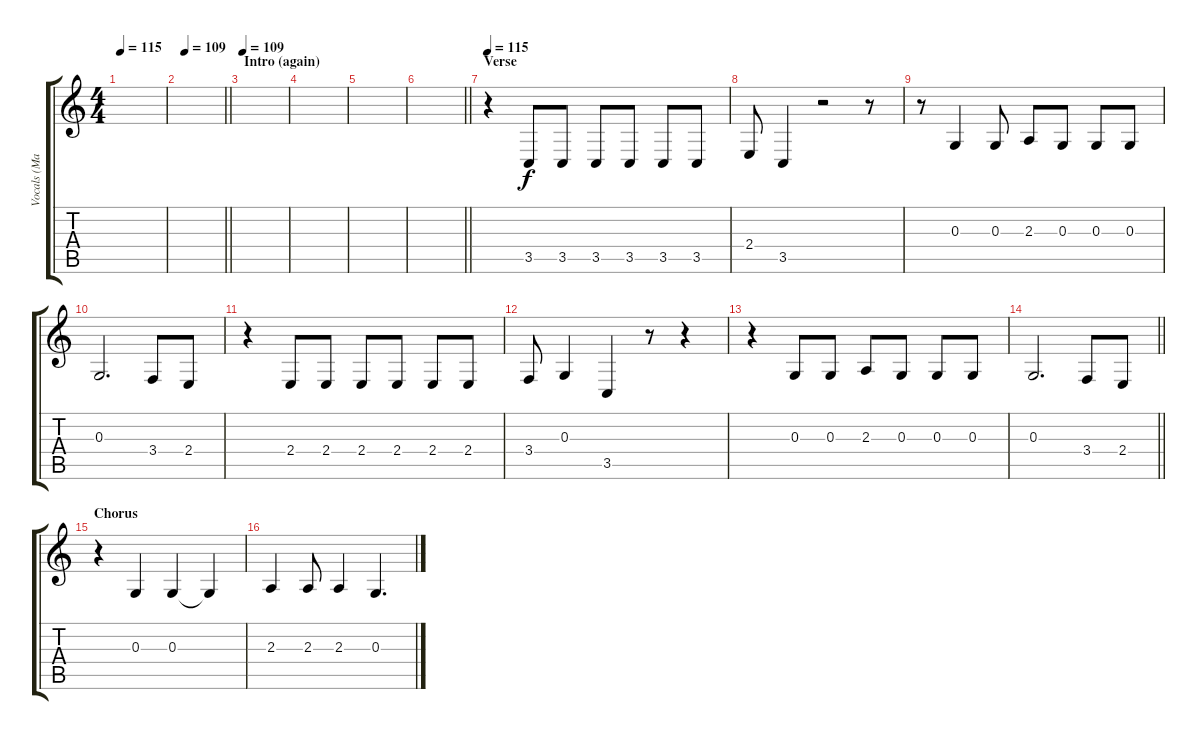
\track ("Vocals (Mark Hoppus)" "Vocals (Ma") {instrument baritonesax}
\staff {score tabs}
\tuning (E4 B3 G3 D3 A2 E2) {hide}
\ts (4 4)
\tempo 115
\clef g2
\ks c
|
\tempo (109 0.125)
\barLineRight lightlight
|
\section ("" "Intro (again)")
\tempo 109
|
|
|
\barLineRight lightlight
|
\section ("" "Verse")
\tempo 115
r.4 3.5.8 3.5.8 3.5.8 3.5.8 3.5.8 3.5.8 |
2.4.8 3.5.4 r.2 r.8 |
r.8 0.3.4 0.3.8 2.3.8 0.3.8 0.3.8 0.3.8 |
0.3.2{d} 3.4.8 2.4.8 |
r.4 2.4.8 2.4.8 2.4.8 2.4.8 2.4.8 2.4.8 |
3.4.8 0.3.4 3.5.4 r.8 r.4 |
r.4 0.3.8 0.3.8 2.3.8 0.3.8 0.3.8 0.3.8 |
\barLineRight lightlight
0.3.2{d} 3.4.8 2.4.8 |
\section ("" "Chorus")
r.4 0.3.4 0.3.4 0.3{t}.4 |
2.3.4 2.3.8 2.3.4 0.3.4{d}
